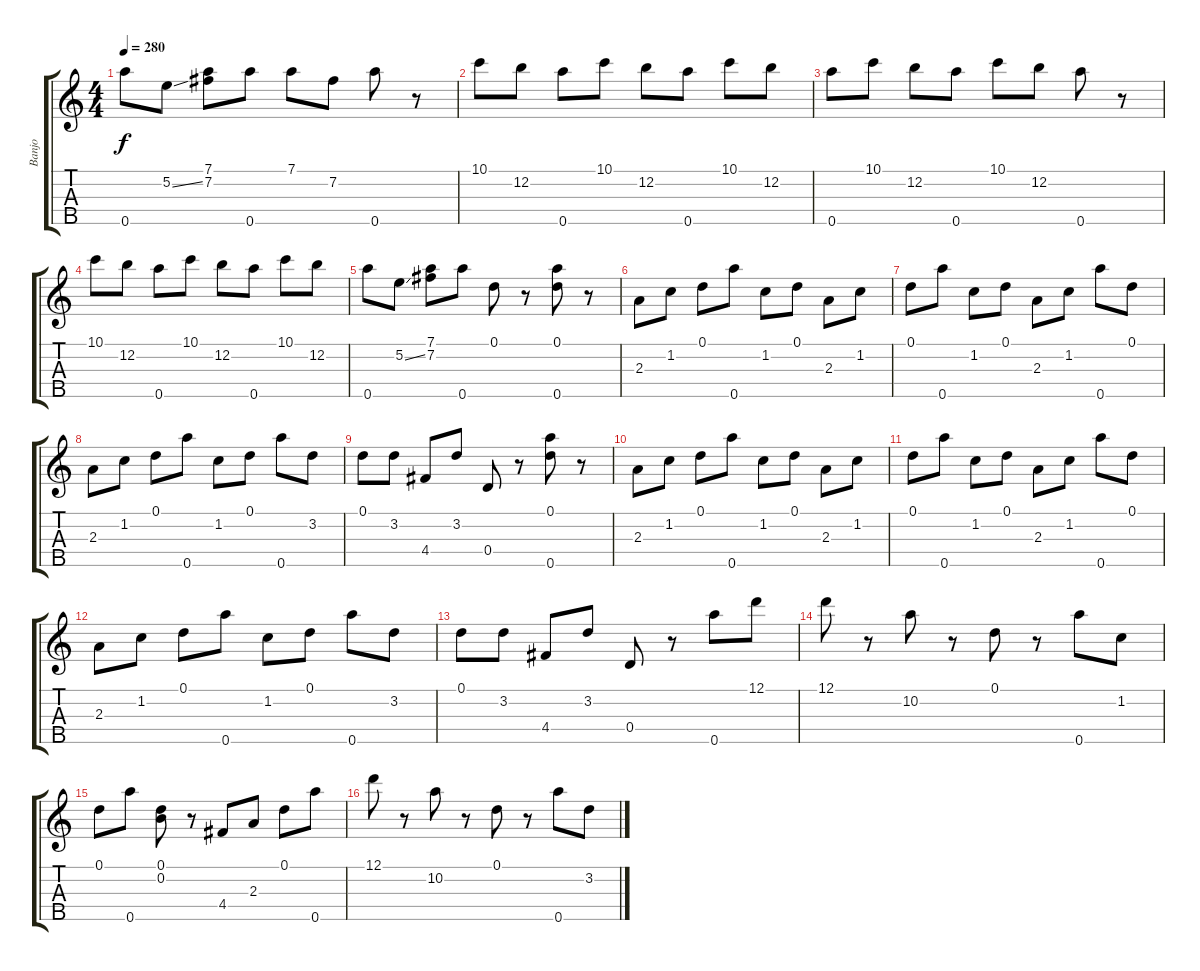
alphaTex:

\track ("Banjo" "Banjo") {instrument banjo}
\staff {score tabs}
\tuning (D4 B3 G3 D3 A4) {hide}
\displaytranspose 12
\ts (4 4)
\tempo 280
\clef g2
\ks c
0.5.8{dy f} 5.2{ss}.8 (7.1 7.2).8 0.5.8 7.1.8 7.2.8 0.5.8 r.8 |
10.1.8 12.2.8 0.5.8 10.1.8 12.2.8 0.5.8 10.1.8 12.2.8 |
0.5.8 10.1.8 12.2.8 0.5.8 10.1.8 12.2.8 0.5.8 r.8 |
10.1.8 12.2.8 0.5.8 10.1.8 12.2.8 0.5.8 10.1.8 12.2.8 |
0.5.8 5.2{ss}.8 (7.1 7.2).8 0.5.8 0.1.8 r.8 (0.1 0.5).8 r.8 |
2.3.8 1.2.8 0.1.8 0.5.8 1.2.8 0.1.8 2.3.8 1.2.8 |
0.1.8 0.5.8 1.2.8 0.1.8 2.3.8 1.2.8 0.5.8 0.1.8 |
2.3.8 1.2.8 0.1.8 0.5.8 1.2.8 0.1.8 0.5.8 3.2.8 |
0.1.8 3.2.8 4.4.8 3.2.8 0.4.8 r.8 (0.1 0.5).8 r.8 |
2.3.8 1.2.8 0.1.8 0.5.8 1.2.8 0.1.8 2.3.8 1.2.8 |
0.1.8 0.5.8 1.2.8 0.1.8 2.3.8 1.2.8 0.5.8 0.1.8 |
2.3.8 1.2.8 0.1.8 0.5.8 1.2.8 0.1.8 0.5.8 3.2.8 |
0.1.8 3.2.8 4.4.8 3.2.8 0.4.8 r.8 0.5.8 12.1.8 |
12.1.8 r.8 10.2.8 r.8 0.1.8 r.8 0.5.8 1.2.8 |
0.1.8 0.5.8 (0.1 0.2).8 r.8 4.4.8 2.3.8 0.1.8 0.5.8 |
12.1.8 r.8 10.2.8 r.8 0.1.8 r.8 0.5.8 3.2.8
